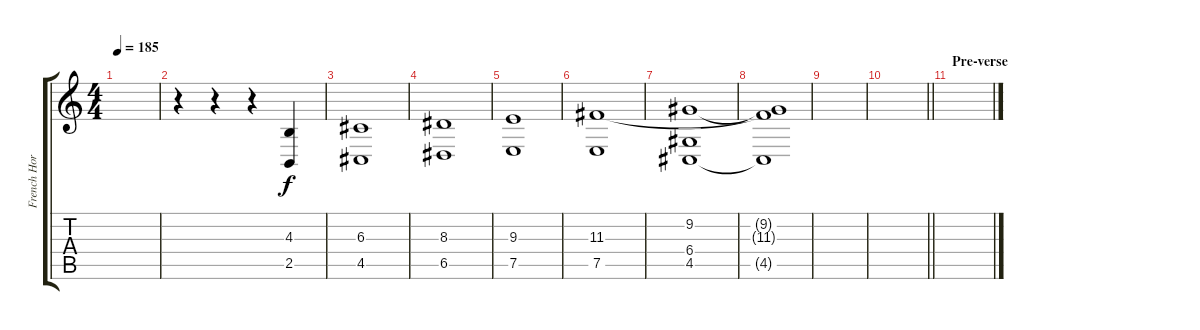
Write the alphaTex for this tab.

\track ("French Horns" "French Hor") {instrument frenchhorn}
\staff {score tabs}
\tuning (E4 B3 G3 D3 A2 E2) {hide}
\ts (4 4)
\tempo 185
\clef g2
\ks c
|
r.4 r.4 r.4 (4.3 2.5).4 |
(6.3 4.5).1 |
(8.3 6.5).1 |
(9.3 7.5).1 |
(11.3 7.5).1 |
(9.2 6.4 4.5).1{volume 0} |
(9.2{t} 11.3{t} 4.5{t}).1 |
|
\barLineRight lightlight
|
\section ("" "Pre-verse")
